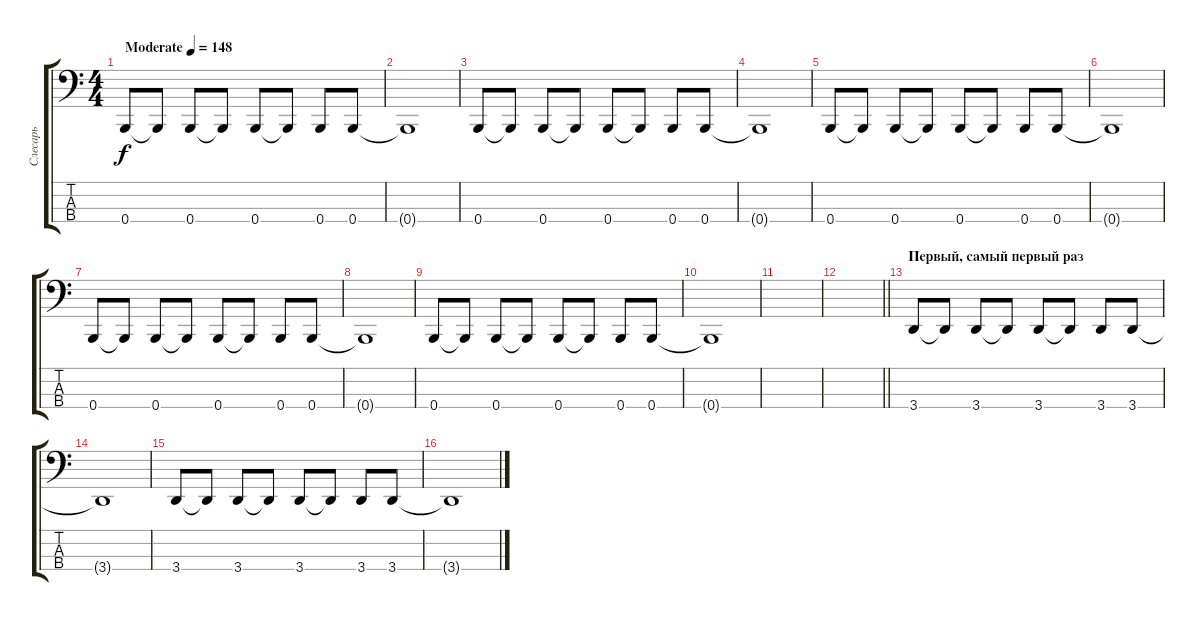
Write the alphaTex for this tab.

\track ("Слесарь" "Слесарь") {instrument electricbassfinger}
\staff {score tabs}
\tuning (E2 B1 Gb1 B0) {hide}
\ts (4 4)
\tempo (148 "Moderate")
\clef f4
\ks c
0.4.8{dy f instrument synthbass1} 0.4{t}.8 0.4.8 0.4{t}.8 0.4.8 0.4{t}.8 0.4.8 0.4.8 |
0.4{t}.1 |
0.4.8 0.4{t}.8 0.4.8 0.4{t}.8 0.4.8 0.4{t}.8 0.4.8 0.4.8 |
0.4{t}.1 |
0.4.8 0.4{t}.8 0.4.8 0.4{t}.8 0.4.8 0.4{t}.8 0.4.8 0.4.8 |
0.4{t}.1 |
0.4.8 0.4{t}.8 0.4.8 0.4{t}.8 0.4.8 0.4{t}.8 0.4.8 0.4.8 |
0.4{t}.1 |
0.4.8 0.4{t}.8 0.4.8 0.4{t}.8 0.4.8 0.4{t}.8 0.4.8 0.4.8 |
0.4{t}.1 |
|
\barLineRight lightlight
|
\section ("" "Первый, самый первый раз")
3.4.8 3.4{t}.8 3.4.8 3.4{t}.8 3.4.8 3.4{t}.8 3.4.8 3.4.8 |
3.4{t}.1 |
3.4.8 3.4{t}.8 3.4.8 3.4{t}.8 3.4.8 3.4{t}.8 3.4.8 3.4.8 |
3.4{t}.1
